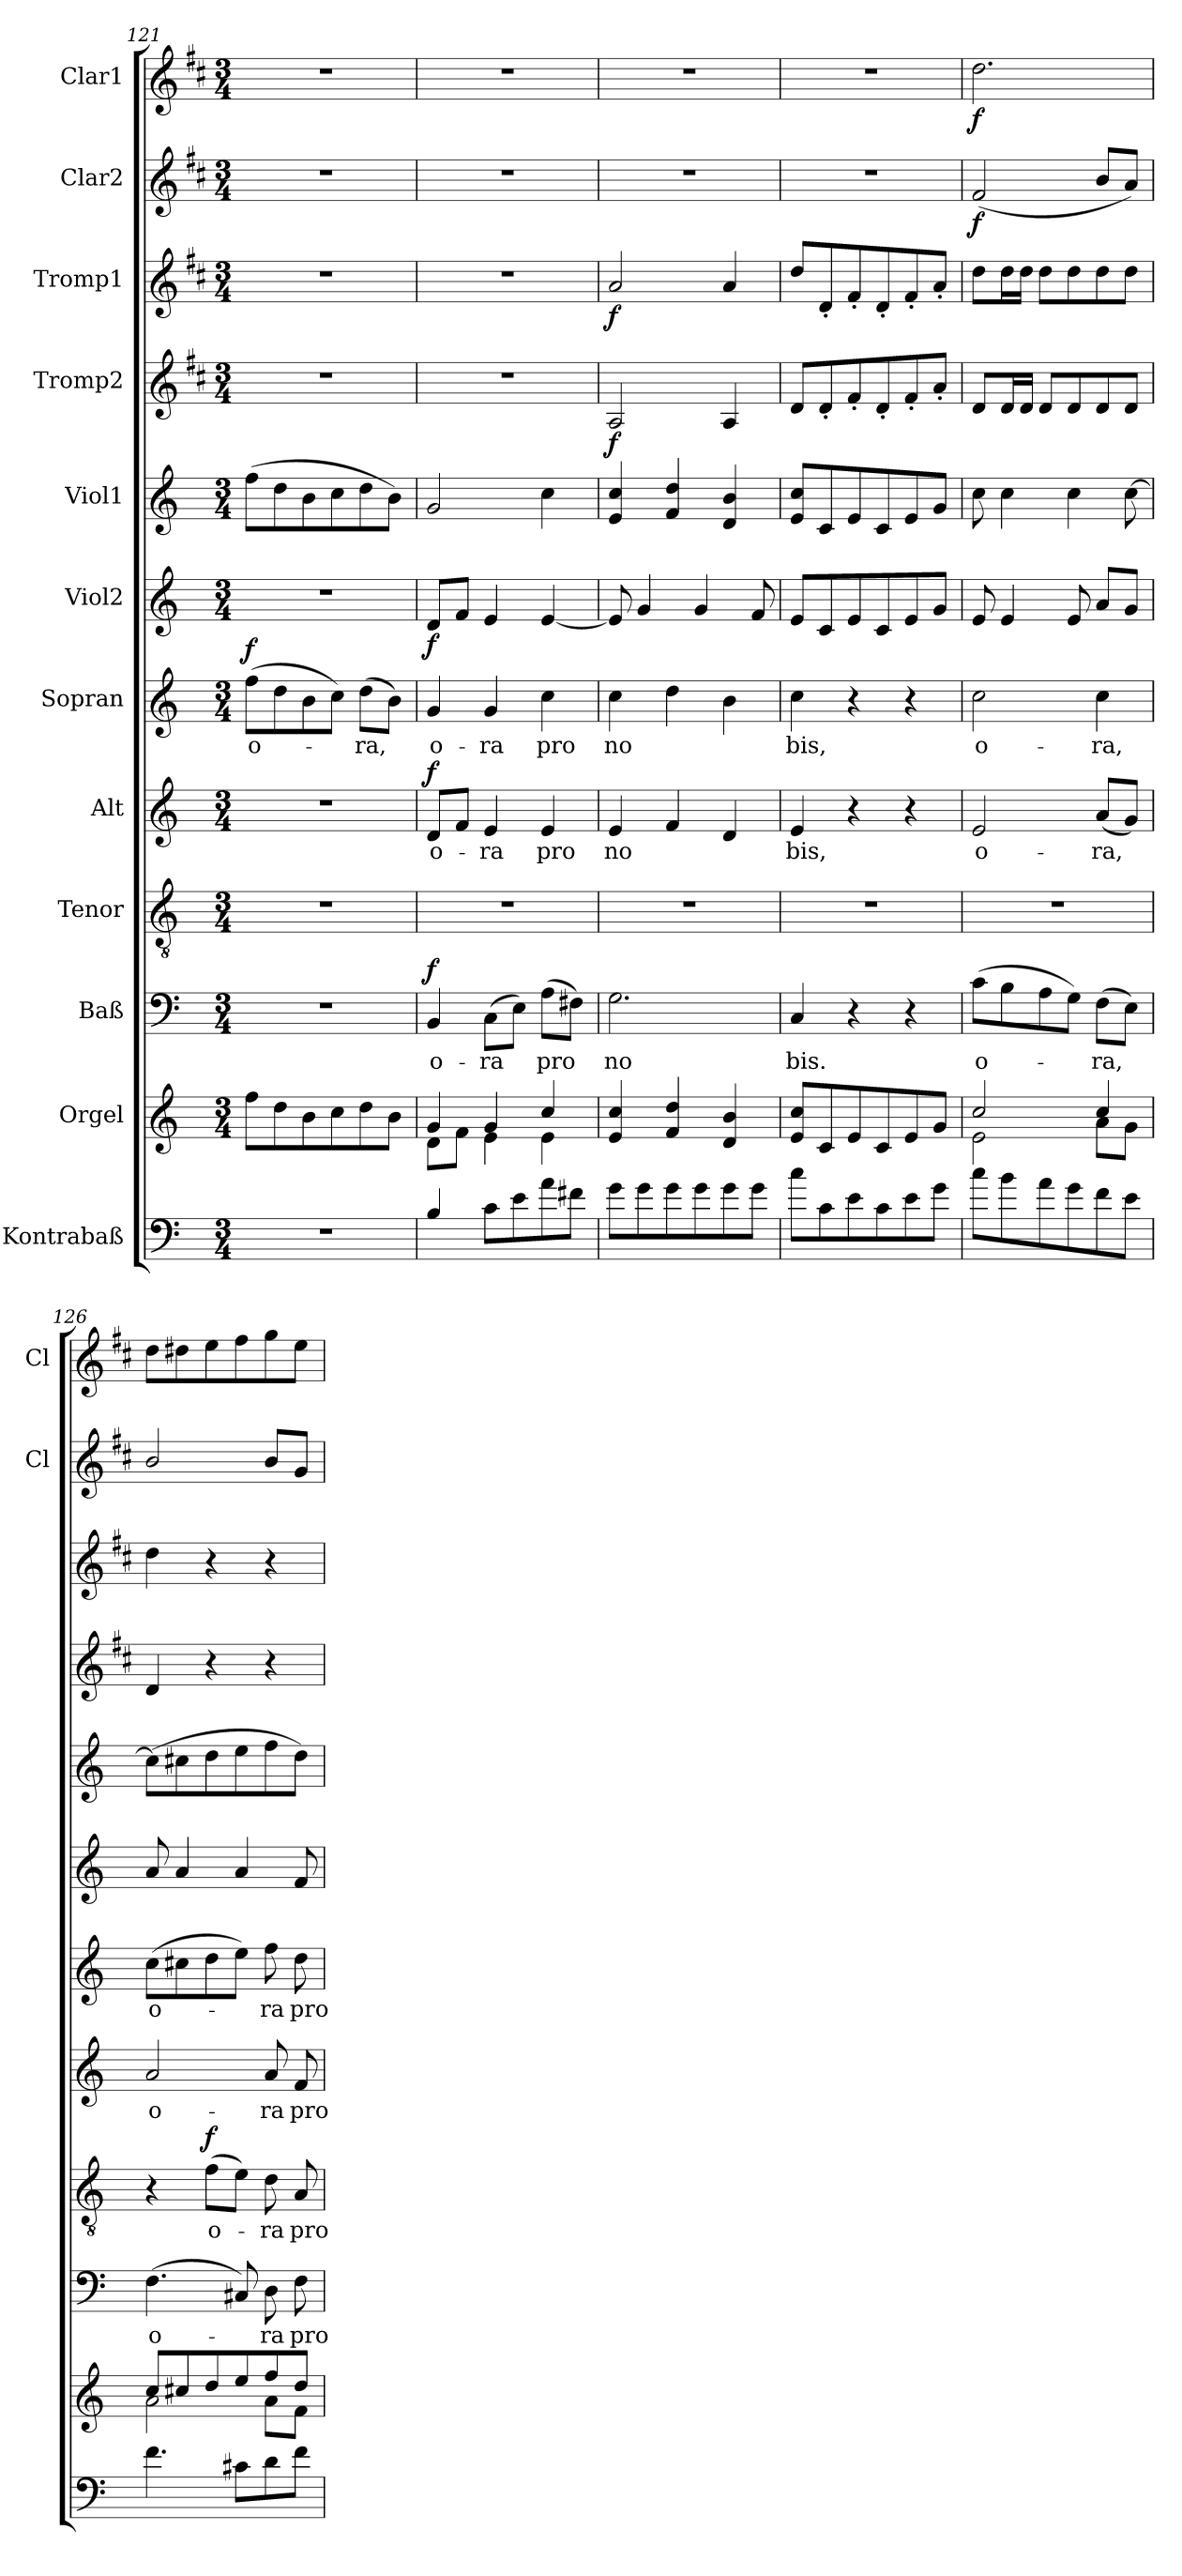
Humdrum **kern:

**kern	**kern	**kern	**text	**dynam	**kern	**text	**dynam	**kern	**text	**dynam	**kern	**text	**dynam	**kern	**dynam	**kern	**kern	**dynam	**kern	**dynam	**kern	**dynam	**kern	**dynam
*part12	*part11	*part10	*part10	*part10	*part9	*part9	*part9	*part8	*part8	*part8	*part7	*part7	*part7	*part6	*part6	*part5	*part4	*part4	*part3	*part3	*part2	*part2	*part1	*part1
*staff12	*staff11	*staff10	*staff10	*staff10	*staff9	*staff9	*staff9	*staff8	*staff8	*staff8	*staff7	*staff7	*staff7	*staff6	*staff6	*staff5	*staff4	*staff4	*staff3	*staff3	*staff2	*staff2	*staff1	*staff1
*I"Kontrabaß	*I"Orgel	*I"Baß	*	*	*I"Tenor	*	*	*I"Alt	*	*	*I"Sopran	*	*	*I"Viol2	*	*I"Viol1	*I"Tromp2	*	*I"Tromp1	*	*I"Clar2	*	*I"Clar1	*
*	*	*	*	*	*	*	*	*	*	*	*	*	*	*	*	*	*	*	*	*	*I'Cl	*	*I'Cl	*
!!LO:PB:g=z
*clefF4	*clefG2	*clefF4	*	*	*clefGv2	*	*	*clefG2	*	*	*clefG2	*	*	*clefG2	*	*clefG2	*clefG2	*	*clefG2	*	*clefG2	*	*clefG2	*
*ITrd7c12	*	*	*	*	*	*	*	*	*	*	*	*	*	*	*	*	*ITrd1c2	*	*ITrd1c2	*	*ITrd1c2	*	*ITrd1c2	*
*k[]	*k[]	*k[]	*	*	*k[]	*	*	*k[]	*	*	*k[]	*	*	*k[]	*	*k[]	*k[]	*	*k[]	*	*k[]	*	*k[]	*
*C:	*C:	*C:	*	*	*C:	*	*	*C:	*	*	*C:	*	*	*C:	*	*C:	*C:	*	*C:	*	*C:	*	*C:	*
*M3/4	*M3/4	*M3/4	*	*	*M3/4	*	*	*M3/4	*	*	*M3/4	*	*	*M3/4	*	*M3/4	*M3/4	*	*M3/4	*	*M3/4	*	*M3/4	*
=121	=121	=121	=121	=121	=121	=121	=121	=121	=121	=121	=121	=121	=121	=121	=121	=121	=121	=121	=121	=121	=121	=121	=121	=121
!	!	!	!	!	!	!	!	!	!	!	!	!LO:LY:b	!LO:DY:a	!	!	!	!	!	!	!	!	!	!	!
2.r	8ff\L	2.r	.	.	2.r	.	.	2.r	.	.	(>8ff\L	o-	f	2.r	.	(>8ff\L	2.r	.	2.r	.	2.r	.	2.r	.
.	8dd\	.	.	.	.	.	.	.	.	.	8dd\	.	.	.	.	8dd\	.	.	.	.	.	.	.	.
.	8b\	.	.	.	.	.	.	.	.	.	8b\	.	.	.	.	8b\	.	.	.	.	.	.	.	.
.	8cc\	.	.	.	.	.	.	.	.	.	8cc\J)	.	.	.	.	8cc\	.	.	.	.	.	.	.	.
!	!	!	!	!	!	!	!	!	!	!	!	!LO:LY:b	!	!	!	!	!	!	!	!	!	!	!	!
.	8dd\	.	.	.	.	.	.	.	.	.	(>8dd\L	-ra,	.	.	.	8dd\	.	.	.	.	.	.	.	.
.	8b\J	.	.	.	.	.	.	.	.	.	8b\J)	.	.	.	.	8b\J)	.	.	.	.	.	.	.	.
=122	=122	=122	=122	=122	=122	=122	=122	=122	=122	=122	=122	=122	=122	=122	=122	=122	=122	=122	=122	=122	=122	=122	=122	=122
*	*^	*	*	*	*	*	*	*	*	*	*	*	*	*	*	*	*	*	*	*	*	*	*	*
!	!	!	!	!LO:LY:b	!LO:DY:a	!	!	!	!	!LO:LY:b	!LO:DY:a	!	!LO:LY:b	!	!	!LO:DY:b	!	!	!	!	!	!	!	!	!
4BB/	8d\L	4g/	4BB/	o-	f	2.r	.	.	8d/L	o-	f	4g/	o-	.	8d/L	f	2g/	2.r	.	2.r	.	2.r	.	2.r	.
.	8f\J	.	.	.	.	.	.	.	8f/J	.	.	.	.	.	8f/J	.	.	.	.	.	.	.	.	.	.
!	!	!	!	!LO:LY:b	!	!	!	!	!	!LO:LY:b	!	!	!LO:LY:b	!	!	!	!	!	!	!	!	!	!	!	!
8C\L	4e\	4g/	(>8C\L	-ra	.	.	.	.	4e/	-ra	.	4g/	-ra	.	4e/	.	.	.	.	.	.	.	.	.	.
8E\	.	.	8E\J)	.	.	.	.	.	.	.	.	.	.	.	.	.	.	.	.	.	.	.	.	.	.
!	!	!	!	!LO:LY:b	!	!	!	!	!	!LO:LY:b	!	!	!LO:LY:b	!	!	!	!	!	!	!	!	!	!	!	!
8A\	4e\	4cc/	(>8A\L	pro	.	.	.	.	4e/	pro	.	4cc\	pro	.	[4e/	.	4cc\	.	.	.	.	.	.	.	.
8F#X\J	.	.	8F#X\J)	.	.	.	.	.	.	.	.	.	.	.	.	.	.	.	.	.	.	.	.	.	.
*	*v	*v	*	*	*	*	*	*	*	*	*	*	*	*	*	*	*	*	*	*	*	*	*	*	*
=123	=123	=123	=123	=123	=123	=123	=123	=123	=123	=123	=123	=123	=123	=123	=123	=123	=123	=123	=123	=123	=123	=123	=123	=123
!	!	!	!LO:LY:b	!	!	!	!	!	!LO:LY:b	!	!	!LO:LY:b	!	!	!	!	!	!LO:DY:b	!	!LO:DY:b	!	!	!	!
8G\L	4e/ 4cc/	2.G\	no	.	2.r	.	.	4e/	no	.	4cc\	no	.	8e/]	.	4e/ 4cc/	2G/	f	2g/	f	2.r	.	2.r	.
8G\	.	.	.	.	.	.	.	.	.	.	.	.	.	4g/	.	.	.	.	.	.	.	.	.	.
8G\	4f/ 4dd/	.	.	.	.	.	.	4f/	.	.	4dd\	.	.	.	.	4f/ 4dd/	.	.	.	.	.	.	.	.
8G\	.	.	.	.	.	.	.	.	.	.	.	.	.	4g/	.	.	.	.	.	.	.	.	.	.
8G\	4d/ 4b/	.	.	.	.	.	.	4d/	.	.	4b\	.	.	.	.	4d/ 4b/	4G/	.	4g/	.	.	.	.	.
8G\J	.	.	.	.	.	.	.	.	.	.	.	.	.	8f/	.	.	.	.	.	.	.	.	.	.
=124	=124	=124	=124	=124	=124	=124	=124	=124	=124	=124	=124	=124	=124	=124	=124	=124	=124	=124	=124	=124	=124	=124	=124	=124
!	!	!	!LO:LY:b	!	!	!	!	!	!LO:LY:b	!	!	!LO:LY:b	!	!	!	!	!	!	!	!	!	!	!	!
8c\L	8e/ 8cc/L	4C/	bis.	.	2.r	.	.	4e/	bis,	.	4cc\	bis,	.	8e/L	.	8e/ 8cc/L	8c/L	.	8cc/L	.	2.r	.	2.r	.
8C\	8c/	.	.	.	.	.	.	.	.	.	.	.	.	8c/	.	8c/	8c'</	.	8c'</	.	.	.	.	.
8E\	8e/	4r	.	.	.	.	.	4r	.	.	4r	.	.	8e/	.	8e/	8e'</	.	8e'</	.	.	.	.	.
8C\	8c/	.	.	.	.	.	.	.	.	.	.	.	.	8c/	.	8c/	8c'</	.	8c'</	.	.	.	.	.
8E\	8e/	4r	.	.	.	.	.	4r	.	.	4r	.	.	8e/	.	8e/	8e'</	.	8e'</	.	.	.	.	.
8G\J	8g/J	.	.	.	.	.	.	.	.	.	.	.	.	8g/J	.	8g/J	8g'</J	.	8g'</J	.	.	.	.	.
=125	=125	=125	=125	=125	=125	=125	=125	=125	=125	=125	=125	=125	=125	=125	=125	=125	=125	=125	=125	=125	=125	=125	=125	=125
*	*^	*	*	*	*	*	*	*	*	*	*	*	*	*	*	*	*	*	*	*	*	*	*	*
!	!	!	!	!LO:LY:b	!	!	!	!	!	!LO:LY:b	!	!	!LO:LY:b	!	!	!	!	!	!	!	!	!	!LO:DY:b	!	!LO:DY:b
8c\L	2e\	2cc/	(>8c\L	o-	.	2.r	.	.	2e/	o-	.	2cc\	o-	.	8e/	.	8cc\	8c/L	.	8cc\L	.	(<2e/	f	2.cc\	f
8B\	.	.	8B\	.	.	.	.	.	.	.	.	.	.	.	4e/	.	4cc\	16c/L	.	16cc\L	.	.	.	.	.
.	.	.	.	.	.	.	.	.	.	.	.	.	.	.	.	.	.	16c/JJ	.	16cc\JJ	.	.	.	.	.
8A\	.	.	8A\	.	.	.	.	.	.	.	.	.	.	.	.	.	.	8c/L	.	8cc\L	.	.	.	.	.
8G\	.	.	8G\J)	.	.	.	.	.	.	.	.	.	.	.	8e/	.	4cc\	8c/	.	8cc\	.	.	.	.	.
!	!	!	!	!LO:LY:b	!	!	!	!	!	!LO:LY:b	!	!	!LO:LY:b	!	!	!	!	!	!	!	!	!	!	!	!
8F\	8a\L	4cc/	(>8F\L	-ra,	.	.	.	.	(<8a/L	-ra,	.	4cc\	-ra,	.	8a/L	.	.	8c/	.	8cc\	.	8a/L	.	.	.
8E\J	8g\J	.	8E\J)	.	.	.	.	.	8g/J)	.	.	.	.	.	8g/J	.	[8cc\	8c/J	.	8cc\J	.	8g/J)	.	.	.
!!LO:PB:g=z
=126	=126	=126	=126	=126	=126	=126	=126	=126	=126	=126	=126	=126	=126	=126	=126	=126	=126	=126	=126	=126	=126	=126	=126	=126	=126
!	!	!	!	!LO:LY:b	!	!	!	!	!	!LO:LY:b	!	!	!LO:LY:b	!	!	!	!	!	!	!	!	!	!	!	!
4.F\	2a\	8cc/L	(>4.F\	o-	.	4r	.	.	2a/	o-	.	(>8cc\L	o-	.	8a/	.	(>8cc\L]	4c/	.	4cc\	.	2a/	.	8cc\L	.
.	.	8cc#X/	.	.	.	.	.	.	.	.	.	8cc#X\	.	.	4a/	.	8cc#X\	.	.	.	.	.	.	8cc#X\	.
!	!	!	!	!	!	!	!LO:LY:b	!LO:DY:a	!	!	!	!	!	!	!	!	!	!	!	!	!	!	!	!	!
.	.	8dd/	.	.	.	(>8f\L	o-	f	.	.	.	8dd\	.	.	.	.	8dd\	4r	.	4r	.	.	.	8dd\	.
8C#X\L	.	8ee/	8C#X/)	.	.	8e\J)	.	.	.	.	.	8ee\J)	.	.	4a/	.	8ee\	.	.	.	.	.	.	8ee\	.
!	!	!	!	!LO:LY:b	!	!	!LO:LY:b	!	!	!LO:LY:b	!	!	!LO:LY:b	!	!	!	!	!	!	!	!	!	!	!	!
8D\	8a\L	8ff/	8D\	-ra	.	8d\	-ra	.	8a/	-ra	.	8ff\	-ra	.	.	.	8ff\	4r	.	4r	.	8a/L	.	8ff\	.
!	!	!	!	!LO:LY:b	!	!	!LO:LY:b	!	!	!LO:LY:b	!	!	!LO:LY:b	!	!	!	!	!	!	!	!	!	!	!	!
8F\J	8f\J	8dd/J	8F\	pro	.	8A/	pro	.	8f/	pro	.	8dd\	pro	.	8f/	.	8dd\J)	.	.	.	.	8f/J	.	8dd\J	.
*	*v	*v	*	*	*	*	*	*	*	*	*	*	*	*	*	*	*	*	*	*	*	*	*	*	*
=	=	=	=	=	=	=	=	=	=	=	=	=	=	=	=	=	=	=	=	=	=	=	=	=
*-	*-	*-	*-	*-	*-	*-	*-	*-	*-	*-	*-	*-	*-	*-	*-	*-	*-	*-	*-	*-	*-	*-	*-	*-
